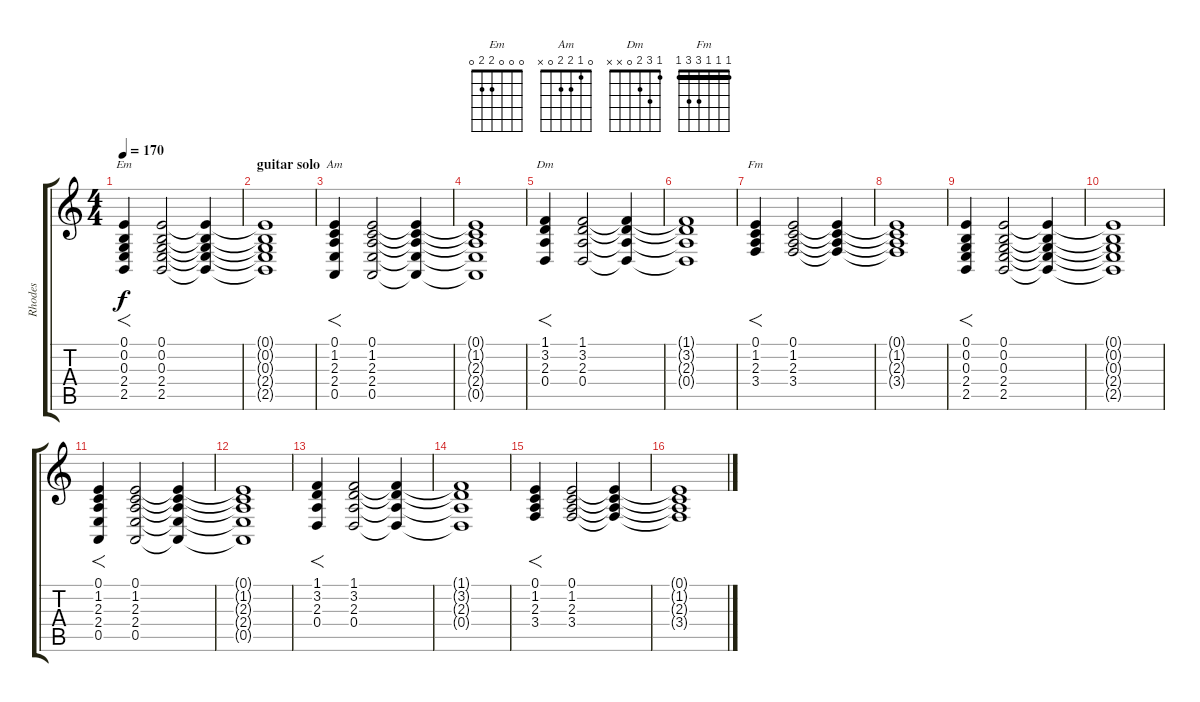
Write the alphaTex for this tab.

\track ("Rhodes" "Rhodes") {instrument electricpiano1}
\staff {score tabs}
\tuning (E4 B3 G3 D3 A2 E2) {hide}
\chord ("Em" 0 0 0 2 2 0)
\chord ("Am" 0 1 2 2 0 x)
\chord ("Dm" 1 3 2 0 x x)
\chord ("Fm" 1 1 1 3 3 1) {barre 1}
\ts (4 4)
\tempo 170
\clef g2
\ks c
(0.1 0.2 0.3 2.4 2.5).4{f ch "Em" dy f} (0.1 0.2 0.3 2.4 2.5).2 (0.1{t} 0.2{t} 0.3{t} 2.4{t} 2.5{t}).4 |
\section ("" "guitar solo")
(0.1{t} 0.2{t} 0.3{t} 2.4{t} 2.5{t}).1 |
(0.1 1.2 2.3 2.4 0.5).4{f ch "Am"} (0.1 1.2 2.3 2.4 0.5).2 (0.1{t} 1.2{t} 2.3{t} 2.4{t} 0.5{t}).4 |
(0.1{t} 1.2{t} 2.3{t} 2.4{t} 0.5{t}).1 |
(1.1 3.2 2.3 0.4).4{f ch "Dm"} (1.1 3.2 2.3 0.4).2 (1.1{t} 3.2{t} 2.3{t} 0.4{t}).4 |
(1.1{t} 3.2{t} 2.3{t} 0.4{t}).1 |
(0.1 1.2 2.3 3.4).4{f ch "Fm"} (0.1 1.2 2.3 3.4).2 (0.1{t} 1.2{t} 2.3{t} 3.4{t}).4 |
(0.1{t} 1.2{t} 2.3{t} 3.4{t}).1 |
(0.1 0.2 0.3 2.4 2.5).4{f} (0.1 0.2 0.3 2.4 2.5).2 (0.1{t} 0.2{t} 0.3{t} 2.4{t} 2.5{t}).4 |
(0.1{t} 0.2{t} 0.3{t} 2.4{t} 2.5{t}).1 |
(0.1 1.2 2.3 2.4 0.5).4{f} (0.1 1.2 2.3 2.4 0.5).2 (0.1{t} 1.2{t} 2.3{t} 2.4{t} 0.5{t}).4 |
(0.1{t} 1.2{t} 2.3{t} 2.4{t} 0.5{t}).1 |
(1.1 3.2 2.3 0.4).4{f} (1.1 3.2 2.3 0.4).2 (1.1{t} 3.2{t} 2.3{t} 0.4{t}).4 |
(1.1{t} 3.2{t} 2.3{t} 0.4{t}).1 |
(0.1 1.2 2.3 3.4).4{f} (0.1 1.2 2.3 3.4).2 (0.1{t} 1.2{t} 2.3{t} 3.4{t}).4 |
(0.1{t} 1.2{t} 2.3{t} 3.4{t}).1
